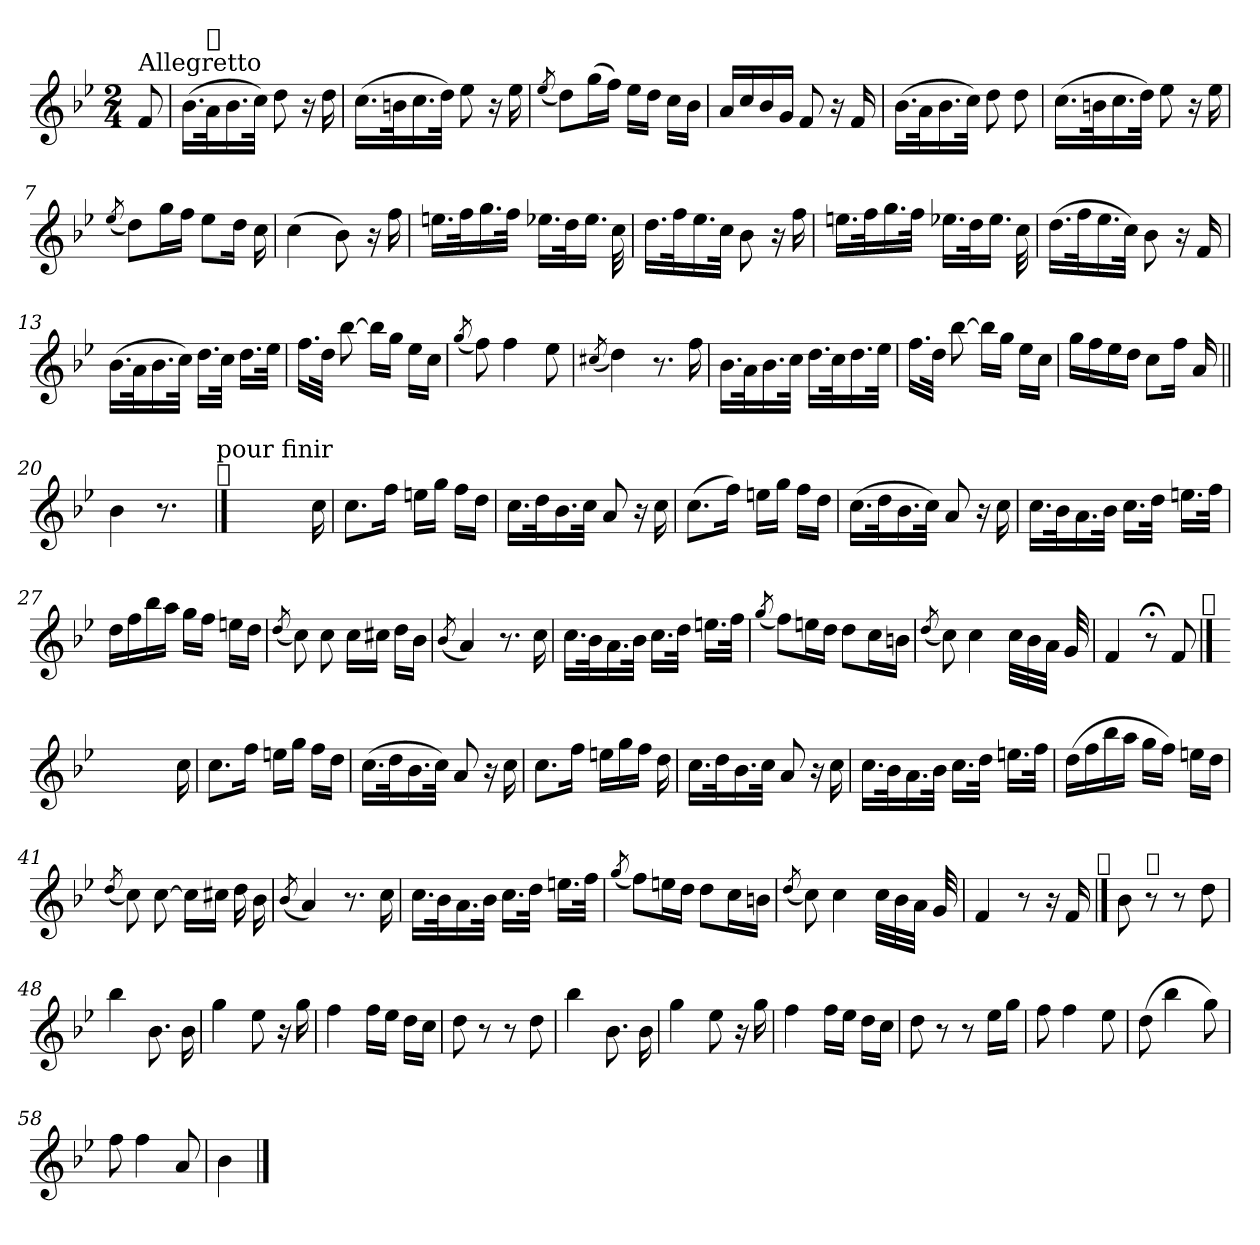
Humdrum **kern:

**kern
*part1
*staff1
*clefG2
*k[b-e-]
*B-:
*M2/4
=
!LO:TX:a:t=Allegretto
8f/
=1
(>16.b-\LL
!LO:TX:a:t=𝄋
32a\k
16.b-\
32cc\JJk)
8dd\
16r
16dd\
=2
(>16.cc\LL
32bn\k
16.cc\
32dd\JJk)
8ee-\
16r
16ee-\
=3
(<8qee-/
8dd\L)
(>16gg\L
16ff\JJ)
16ee-\LL
16dd\JJ
16cc\LL
16b-\JJ
=4
16a/LL
16cc/
16b-/
16g/JJ
8f/
16r
16f/
=5
(>16.b-\LL
32a\k
16.b-\
32cc\JJk)
8dd\
8dd\
!!LO:LB:g=z
=6
(>16.cc\LL
32bn\k
16.cc\
32dd\JJk)
8ee-\
16r
16ee-\
=7
(<8qee-/
8dd\L)
16gg\L
16ff\JJ
(<8ee-\L
16dd\Jk
16cc\
=8
(>4cc\
8b-\)
16r
16ff\
=9
16.een\LL
32ff\k
16.gg\
32ff\JJk
16.ee-X\LL
32dd\k
16.ee-\JJ
32cc\
=10
16.dd\LL
32ff\k
16.ee-\
32cc\JJk
8b-\
16r
16ff\
!!LO:LB:g=z
=11
16.een\LL
32ff\k
16.gg\
32ff\JJk
16.ee-X\LL
32dd\k
16.ee-\JJ
32cc\
=12
(>16.dd\LL
32ff\k
16.ee-\
32cc\JJk)
8b-\
16r
16f/
=13
(>16.b-\LL
32a\k
16.b-\
32cc\JJk)
16.dd\LL
32cc\JJk
16.dd\LL
32ee-\JJk
=14
16.ff\LL
32dd\JJk
[8bb-\
16bb-\LL]
16gg\JJ
16ee-\LL
16cc\JJ
=15
(<8qgg/
8ff\)
4ff\
8ee-\
!!LO:LB:g=z
=16
(<8qcc#X/
4dd\)
8.r
16ff\
=17
16.b-\LL
32a\k
16.b-\
32cc\JJk
16.dd\LL
32cc\k
16.dd\
32ee-\JJk
=18
16.ff\LL
32dd\JJk
[8bb-\
16bb-\LL]
16gg\JJ
16ee-\LL
16cc\JJ
=19
16gg\LL
16ff\
16ee-\
16dd\JJ
(<8cc\L
16ff\Jk
16a/
=20||
4b-\
8.r
16ryy
!LO:TX:a:t=𝄌
!LO:TX:a:t=pour finir
==21
4.ryy
16ryy
16cc\
!!LO:LB:g=z
=22
8.cc\L
16ff\Jk
16een\LL
16gg\JJ
16ff\LL
16dd\JJ
=23
16.cc\LL
32dd\k
16.b-\
32cc\JJk
8a/
16r
16cc\
=24
(>8.cc\L
16ff\Jk)
16een\LL
16gg\JJ
16ff\LL
16dd\JJ
=25
(>16.cc\LL
32dd\k
16.b-\
32cc\JJk)
8a/
16r
16cc\
=26
16.cc\LL
32b-\k
16.a\
32b-\JJk
16.cc\LL
32dd\JJk
16.een\LL
32ff\JJk
!!LO:LB:g=z
=27
16dd\LL
16ff\
16bb-\
16aa\JJ
16gg\LL
16ff\JJ
16een\LL
16dd\JJ
=28
(<8qdd/
8cc\)
8cc\
16cc\LL
16cc#X\JJ
16dd\LL
16b-\JJ
=29
(<8qb-/
4a/)
8.r
16cc\
=30
16.cc\LL
32b-\k
16.a\
32b-\JJk
16.cc\LL
32dd\JJk
16.een\LL
32ff\JJk
=31
(<8qgg/
8ff\L)
16een\L
16dd\JJ
(<8dd\L
16cc\L
16bn\JJ
!!LO:LB:g=z
=32
(<8qdd/
8cc\)
4cc\
32cc\LLL
32b-\
32a\JJJ
32g/
=33
4f/
8r;<
8f/
!LO:TX:a:t=𝄋
==34
4.ryy
16ryy
16cc\
=35
8.cc\L
16ff\Jk
16een\LL
16gg\JJ
16ff\LL
16dd\JJ
=36
(>16.cc\LL
32dd\k
16.b-\
32cc\JJk)
8a/
16r
16cc\
=37
8.cc\L
16ff\Jk
16een\LL
16gg\
16ff\JJ
16dd\
!!LO:LB:g=z
=38
16.cc\LL
32dd\k
16.b-\
32cc\JJk
8a/
16r
16cc\
=39
16.cc\LL
32b-\k
16.a\
32b-\JJk
16.cc\LL
32dd\JJk
16.een\LL
32ff\JJk
=40
(>16dd\LL
16ff\
16bb-\
16aa\JJ
16gg\LL
16ff\JJ)
16een\LL
16dd\JJ
=41
(<8qdd/
8cc\)
[8cc\
16cc\LL]
16cc#X\JJ
16dd\
16b-\
=42
(<8qb-/
4a/)
8.r
16cc\
!!LO:PB:g=z
=43
16.cc\LL
32b-\k
16.a\
32b-\JJk
16.cc\LL
32dd\JJk
16.een\LL
32ff\JJk
=44
(<8qgg/
8ff\L)
16een\L
16dd\JJ
(<8dd\L
16cc\L
16bn\JJ
=45
(<8qdd/
8cc\)
4cc\
32cc\LLL
32b-\
32a\JJJ
32g/
=46
4f/
8r
16r
16f/
!LO:TX:a:t=𝄋
==47
8b-\
!LO:TX:a:t=𝄌
8r
8r
8dd\
=48
4bb-\
8.b-\
16b-\
!!LO:LB:g=z
=49
4gg\
8ee-\
16r
16gg\
=50
4ff\
16ff\LL
16ee-\JJ
16dd\LL
16cc\JJ
=51
8dd\
8r
8r
8dd\
=52
4bb-\
8.b-\
16b-\
=53
4gg\
8ee-\
16r
16gg\
=54
4ff\
16ff\LL
16ee-\JJ
16dd\LL
16cc\JJ
=55
8dd\
8r
8r
16ee-\LL
16gg\JJ
=56
8ff\
4ff\
8ee-\
=57
(>8dd\
4bb-\
8gg\)
!!LO:LB:g=z
=58
8ff\
4ff\
8a/
=59
4b-\
==
*-
